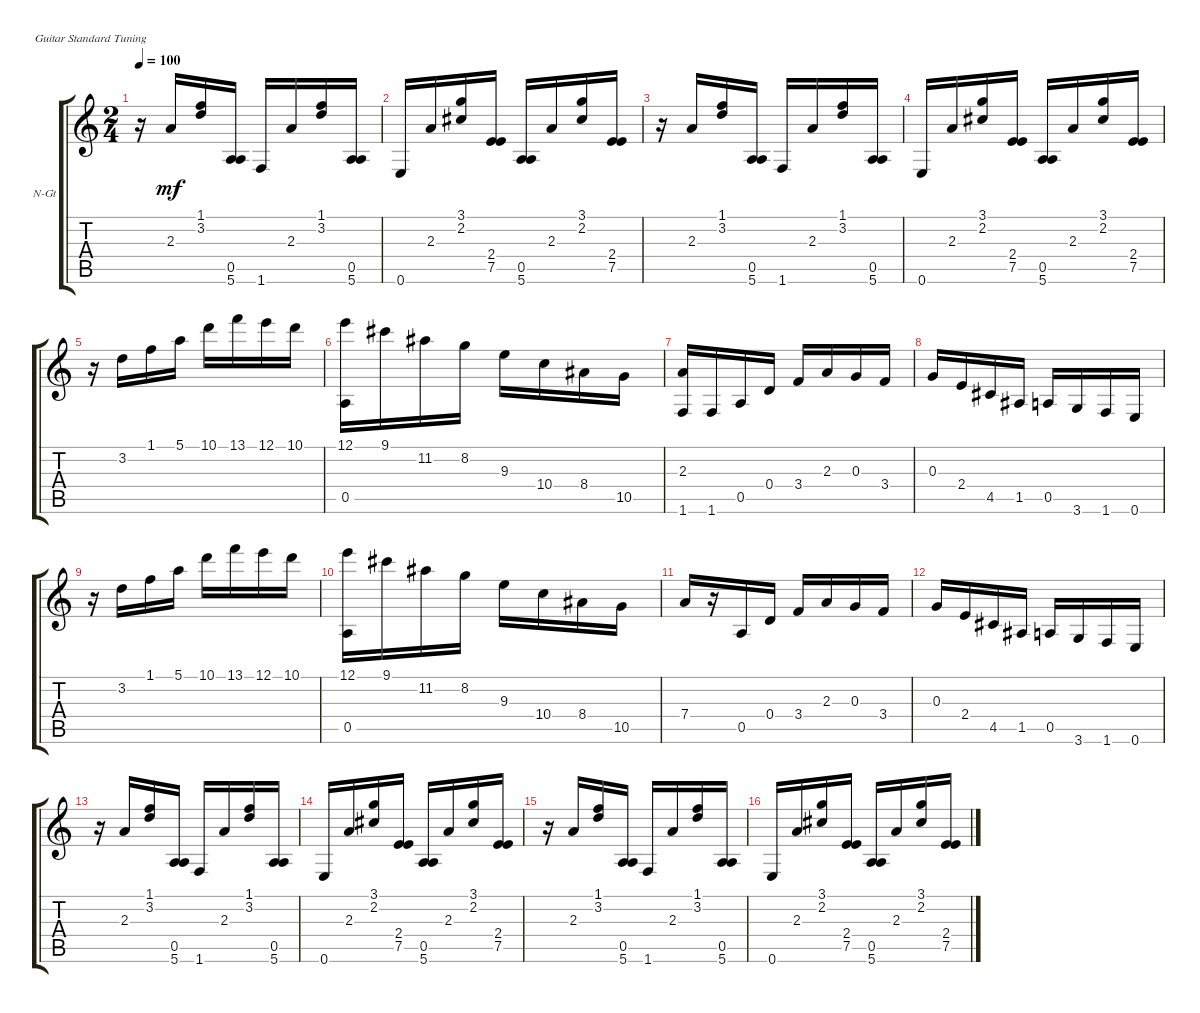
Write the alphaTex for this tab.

\bracketExtendMode groupsimilarinstruments
\firstSystemTrackNameOrientation horizontal
\otherSystemsTrackNameOrientation horizontal
\track ("Dilermando Reis" "N-Gt") {instrument acousticguitarnylon}
\staff {score tabs}
\tuning (E4 B3 G3 D3 A2 E2)
\ts (2 4)
\tempo 100
\clef g2
\ks c
r.16{dy mf instrument acousticguitarnylon} 2.3.16 (1.1 3.2).16 (0.5 5.6).16 1.6.16 2.3.16 (1.1 3.2).16 (0.5 5.6).16 |
0.6.16 2.3.16 (3.1 2.2).16 (2.4 7.5).16 (0.5 5.6).16 2.3.16 (3.1 2.2).16 (2.4 7.5).16 |
r.16 2.3.16 (1.1 3.2).16 (0.5 5.6).16 1.6.16 2.3.16 (1.1 3.2).16 (0.5 5.6).16 |
0.6.16 2.3.16 (3.1 2.2).16 (2.4 7.5).16 (0.5 5.6).16 2.3.16 (3.1 2.2).16 (2.4 7.5).16 |
r.16 3.2.16 1.1.16 5.1.16 10.1.16 13.1.16 12.1.16 10.1.16 |
(12.1 0.5).16 9.1.16 11.2.16 8.2.16 9.3.16 10.4.16 8.4.16 10.5.16 |
(2.3 1.6).16 1.6.16 0.5.16 0.4.16 3.4.16 2.3.16 0.3.16 3.4.16 |
0.3.16 2.4.16 4.5.16 1.5.16 0.5.16 3.6.16 1.6.16 0.6.16 |
r.16 3.2.16 1.1.16 5.1.16 10.1.16 13.1.16 12.1.16 10.1.16 |
(12.1 0.5).16 9.1.16 11.2.16 8.2.16 9.3.16 10.4.16 8.4.16 10.5.16 |
7.4.16 r.16 0.5.16 0.4.16 3.4.16 2.3.16 0.3.16 3.4.16 |
0.3.16 2.4.16 4.5.16 1.5.16 0.5.16 3.6.16 1.6.16 0.6.16 |
r.16 2.3.16 (1.1 3.2).16 (0.5 5.6).16 1.6.16 2.3.16 (1.1 3.2).16 (0.5 5.6).16 |
0.6.16 2.3.16 (3.1 2.2).16 (2.4 7.5).16 (0.5 5.6).16 2.3.16 (3.1 2.2).16 (2.4 7.5).16 |
r.16 2.3.16 (1.1 3.2).16 (0.5 5.6).16 1.6.16 2.3.16 (1.1 3.2).16 (0.5 5.6).16 |
0.6.16 2.3.16 (3.1 2.2).16 (2.4 7.5).16 (0.5 5.6).16 2.3.16 (3.1 2.2).16 (2.4 7.5).16
